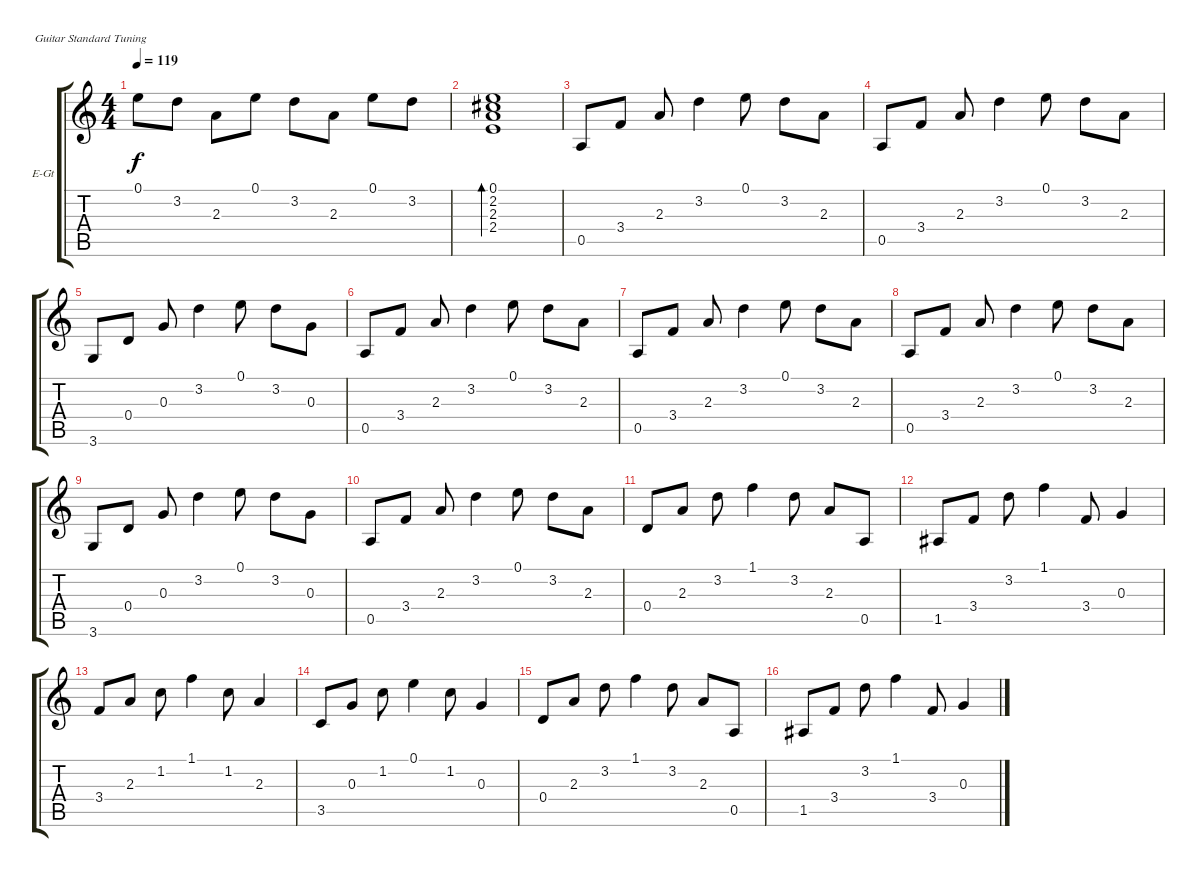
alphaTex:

\defaultSystemsLayout 4
\bracketExtendMode groupsimilarinstruments
\firstSystemTrackNameOrientation horizontal
\otherSystemsTrackNameOrientation horizontal
\track ("Electric Guitar" "E-Gt") {instrument electricguitarclean}
\staff {score tabs}
\tuning (E4 B3 G3 D3 A2 E2)
\ts (4 4)
\tempo 119
\clef g2
\ks c
0.1.8{dy f} 3.2.8 2.3.8 0.1.8 3.2.8 2.3.8 0.1.8 3.2.8 |
(0.1 2.2 2.3 2.4).1{bd 240} |
0.5.8 3.4.8 2.3.8 3.2.4 0.1.8 3.2.8 2.3.8 |
0.5.8 3.4.8 2.3.8 3.2.4 0.1.8 3.2.8 2.3.8 |
3.6.8 0.4.8 0.3.8 3.2.4 0.1.8 3.2.8 0.3.8 |
0.5.8 3.4.8 2.3.8 3.2.4 0.1.8 3.2.8 2.3.8 |
0.5.8 3.4.8 2.3.8 3.2.4 0.1.8 3.2.8 2.3.8 |
0.5.8 3.4.8 2.3.8 3.2.4 0.1.8 3.2.8 2.3.8 |
3.6.8 0.4.8 0.3.8 3.2.4 0.1.8 3.2.8 0.3.8 |
0.5.8 3.4.8 2.3.8 3.2.4 0.1.8 3.2.8 2.3.8 |
0.4.8 2.3.8 3.2.8 1.1.4 3.2.8 2.3.8 0.5.8 |
1.5.8 3.4.8 3.2.8 1.1.4 3.4.8 0.3.4 |
3.4.8 2.3.8 1.2.8 1.1.4 1.2.8 2.3.4 |
3.5.8 0.3.8 1.2.8 0.1.4 1.2.8 0.3.4 |
0.4.8 2.3.8 3.2.8 1.1.4 3.2.8 2.3.8 0.5.8 |
1.5.8 3.4.8 3.2.8 1.1.4 3.4.8 0.3.4
